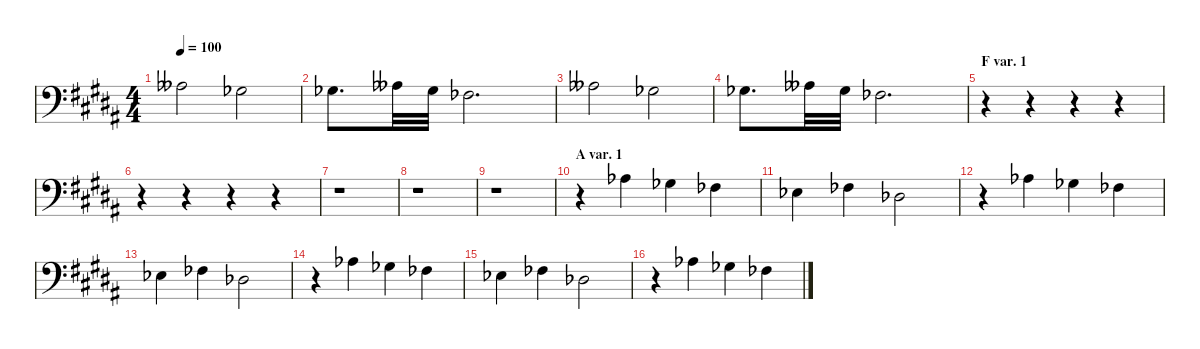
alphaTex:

\defaultSystemsLayout 4
\hideDynamics
\bracketExtendMode nobrackets
\singleTrackTrackNamePolicy hidden
\multiTrackTrackNamePolicy hidden
\otherSystemsTrackNameOrientation horizontal
\track ("Bb Tenor Saxes" "sax.") {instrument tenorsax}
\staff {score}
\tuning (E4 B3 G3 D3 A2 E2)
\displaytranspose -10
\ts (4 4)
\tempo 100
\clef f4
\ks b
1.1{acc bb}.2{dy f beam Down} 0.1{acc b}.2{beam Down} |
0.1{acc b}.8{d beam Down} 1.1{acc bb}.32{beam Down} 0.1{acc b}.32{beam Down} 3.2{acc b}.2{d beam Down} |
1.1{acc bb}.2{beam Down} 0.1{acc b}.2{beam Down} |
0.1{acc b}.8{d beam Down} 1.1{acc bb}.32{beam Down} 0.1{acc b}.32{beam Down} 3.2{acc b}.2{d beam Down} |
\section ("" "F var. 1")
r.4{beam Down} r.4{beam Down} r.4{beam Down} r.4{beam Down} |
r.4{beam Down} r.4{beam Down} r.4{beam Down} r.4{beam Down} |
r.1{beam Down} |
r.1{beam Down} |
r.1{beam Down} |
\section ("" "A var. 1")
r.4{beam Down} 11.3{acc b}.4{beam Down} 9.3{acc b}.4{beam Down} 7.3{acc b}.4{beam Down} |
6.3{acc b}.4{beam Down} 7.3{acc b}.4{beam Down} 4.3{acc b}.2{beam Down} |
r.4{beam Down} 11.3{acc b}.4{beam Down} 9.3{acc b}.4{beam Down} 7.3{acc b}.4{beam Down} |
6.3{acc b}.4{beam Down} 7.3{acc b}.4{beam Down} 4.3{acc b}.2{beam Down} |
r.4{beam Down} 11.3{acc b}.4{beam Down} 9.3{acc b}.4{beam Down} 7.3{acc b}.4{beam Down} |
6.3{acc b}.4{beam Down} 7.3{acc b}.4{beam Down} 4.3{acc b}.2{beam Down} |
r.4{beam Down} 11.3{acc b}.4{beam Down} 9.3{acc b}.4{beam Down} 7.3{acc b}.4{beam Down}
